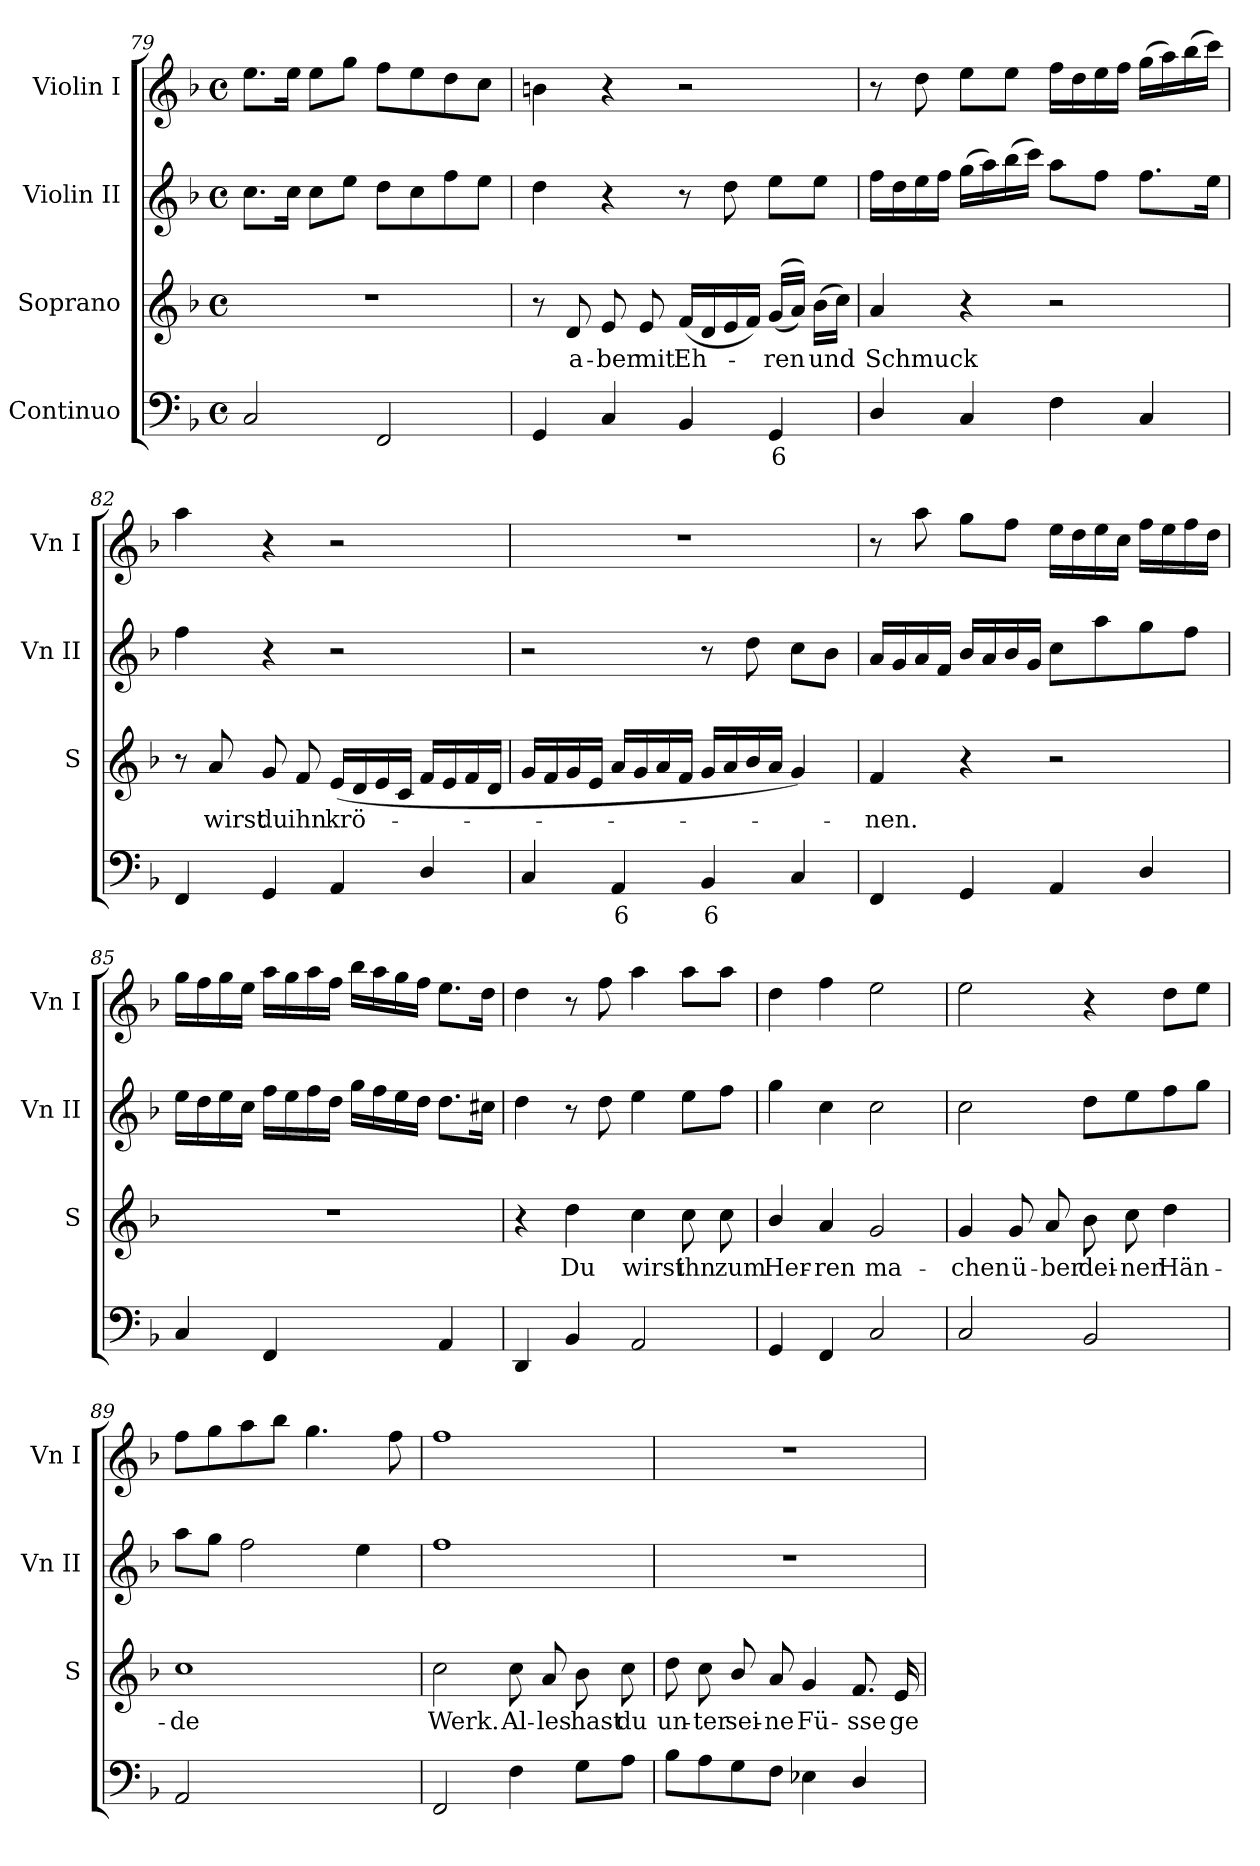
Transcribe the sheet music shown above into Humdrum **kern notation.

**kern	**text	**kern	**text	**kern	**kern
*part4	*part4	*part3	*part3	*part2	*part1
*staff4	*staff4	*staff3	*staff3	*staff2	*staff1
*I"Continuo	*	*I"Soprano	*	*I"Violin II	*I"Violin I
*	*	*I'S	*	*I'Vn II	*I'Vn I
*clefF4	*	*clefG2	*	*clefG2	*clefG2
*k[b-]	*	*k[b-]	*	*k[b-]	*k[b-]
*F:	*	*F:	*	*F:	*F:
*M4/4	*	*M4/4	*	*M4/4	*M4/4
*met(c)	*	*met(c)	*	*met(c)	*met(c)
=79	=79	=79	=79	=79	=79
2C	.	1r	.	8.ccL	8.eeL
.	.	.	.	16ccJ	16eeJ
.	.	.	.	8ccL	8eeL
.	.	.	.	8eeJ	8ggJ
2FF	.	.	.	8ddL	8ffL
.	.	.	.	8cc	8ee
.	.	.	.	8ff	8dd
.	.	.	.	8eeJ	8ccJ
!!LO:LB:g=z
=80	=80	=80	=80	=80	=80
4GG	.	8r	.	4dd	4bn
!	!	!	!LO:LY:b	!	!
.	.	8d	a-	.	.
!	!	!	!LO:LY:b	!	!
4C	.	8e	-ber	4r	4r
!	!	!	!LO:LY:b	!	!
.	.	8e	mit	.	.
!	!	!	!LO:LY:b	!	!
4BB-	.	(<16fLL	Eh-	8r	2r
.	.	16d	.	.	.
.	.	16e	.	8dd	.
.	.	16fJJ)	.	.	.
!	!LO:LY:b	!	!LO:LY:b	!	!
4GG	6	(<(<16gLL	ren	8eeL	.
.	.	16aJJ))	.	.	.
!	!	!	!LO:LY:b	!	!
.	.	(>16b-LL	und	8eeJ	.
.	.	16ccJJ)	.	.	.
=81	=81	=81	=81	=81	=81
!	!	!	!LO:LY:b	!	!
4D/	.	4a	Schmuck	16ffLL	8r
.	.	.	.	16dd	.
.	.	.	.	16ee	8dd
.	.	.	.	16ffJJ	.
4C	.	4r	.	(>16ggLL	8eeL
.	.	.	.	16aa)	.
.	.	.	.	(>16bb-	8eeJ
.	.	.	.	16cccJJ)	.
4F	.	2r	.	8aaL	16ffLL
.	.	.	.	.	16dd
.	.	.	.	8ffJ	16ee
.	.	.	.	.	16ffJJ
4C	.	.	.	8.ffL	(>16ggLL
.	.	.	.	.	16aa)
.	.	.	.	.	(>16bb-
.	.	.	.	16eeJ	16cccJJ)
=82	=82	=82	=82	=82	=82
4FF	.	8r	.	4ff	4aa
!	!	!	!LO:LY:b	!	!
.	.	8a	wirst	.	.
!	!	!	!LO:LY:b	!	!
4GG	.	8g	du	4r	4r
!	!	!	!LO:LY:b	!	!
.	.	8f	ihn	.	.
!	!	!	!LO:LY:b	!	!
4AA	.	(<16eLL	krö-	2r	2r
.	.	16d	.	.	.
.	.	16e	.	.	.
.	.	16cJJ	.	.	.
4D/	.	16fLL	.	.	.
.	.	16e	.	.	.
.	.	16f	.	.	.
.	.	16dJJ	.	.	.
!!LO:LB:g=z
=83	=83	=83	=83	=83	=83
4C	.	16gLL	.	2r	1r
.	.	16f	.	.	.
.	.	16g	.	.	.
.	.	16eJJ	.	.	.
!	!LO:LY:b	!	!	!	!
4AA	6	16aLL	.	.	.
.	.	16g	.	.	.
.	.	16a	.	.	.
.	.	16fJJ	.	.	.
!	!LO:LY:b	!	!	!	!
4BB-	6	16gLL	.	8r	.
.	.	16a	.	.	.
.	.	16b-	.	8dd	.
.	.	16aJJ	.	.	.
4C	.	4g)	.	8ccL	.
.	.	.	.	8b-J	.
=84	=84	=84	=84	=84	=84
!	!	!	!LO:LY:b	!	!
4FF	.	4f	nen.	16aLL	8r
.	.	.	.	16g	.
.	.	.	.	16a	8aa
.	.	.	.	16fJJ	.
4GG	.	4r	.	16b-LL	8ggL
.	.	.	.	16a	.
.	.	.	.	16b-	8ffJ
.	.	.	.	16gJJ	.
4AA	.	2r	.	8ccL	16eeLL
.	.	.	.	.	16dd
.	.	.	.	8aa	16ee
.	.	.	.	.	16ccJJ
4D/	.	.	.	8gg	16ffLL
.	.	.	.	.	16ee
.	.	.	.	8ffJ	16ff
.	.	.	.	.	16ddJJ
=85	=85	=85	=85	=85	=85
4C	.	1r	.	16eeLL	16ggLL
.	.	.	.	16dd	16ff
.	.	.	.	16ee	16gg
.	.	.	.	16ccJJ	16eeJJ
4FF	.	.	.	16ffLL	16aaLL
.	.	.	.	16ee	16gg
.	.	.	.	16ff	16aa
.	.	.	.	16ddJJ	16ffJJ
!	!LO:LY:b	!	!	!	!
[8GGLyy	5	.	.	16ggLL	16bb-LL
.	.	.	.	16ff	16aa
!	!LO:LY:b	!	!	!	!
8GGJyy]	6	.	.	16ee	16gg
.	.	.	.	16ddJJ	16ffJJ
4AA	.	.	.	8.ddL	8.eeL
.	.	.	.	16cc#XJ	16ddJ
=86	=86	=86	=86	=86	=86
4DD	.	4r	.	4dd	4dd
!	!	!	!LO:LY:b	!	!
4BB-	.	4dd	Du	8r	8r
.	.	.	.	8dd	8ff
!	!	!	!LO:LY:b	!	!
2AA	.	4cc	wirst	4ee	4aa
!	!	!	!LO:LY:b	!	!
.	.	8cc	ihn	8eeL	8aaL
!	!	!	!LO:LY:b	!	!
.	.	8cc	zum	8ffJ	8aaJ
!!LO:LB:g=z
=87	=87	=87	=87	=87	=87
!	!	!	!LO:LY:b	!	!
4GG	.	4b-/	Her-	4gg	4dd
!	!	!	!LO:LY:b	!	!
4FF	.	4a	-ren	4cc	4ff
!	!	!	!LO:LY:b	!	!
2C	.	2g	ma-	2cc	2ee
=88	=88	=88	=88	=88	=88
!	!	!	!LO:LY:b	!	!
2C	.	4g	-chen	2cc	2ee
!	!	!	!LO:LY:b	!	!
.	.	8g	ü-	.	.
!	!	!	!LO:LY:b	!	!
.	.	8a	-ber	.	.
!	!	!	!LO:LY:b	!	!
2BB-	.	8b-	dei-	8ddL	4r
!	!	!	!LO:LY:b	!	!
.	.	8cc	-ner	8ee	.
!	!	!	!LO:LY:b	!	!
.	.	4dd	Hän-	8ff	8ddL
.	.	.	.	8ggJ	8eeJ
=89	=89	=89	=89	=89	=89
!	!	!	!LO:LY:b	!	!
2AA	.	1cc	-de	8aaL	8ffL
.	.	.	.	8ggJ	8gg
.	.	.	.	2ff	8aa
.	.	.	.	.	8bb-J
!	!LO:LY:b	!	!	!	!
[4Cyy	4	.	.	.	4.gg
!	!LO:LY:b	!	!	!	!
4Cyy]	3	.	.	4ee	.
.	.	.	.	.	8ff
=90	=90	=90	=90	=90	=90
!	!	!	!LO:LY:b	!	!
2FF	.	2cc	Werk.	1ff	1ff
!	!	!	!LO:LY:b	!	!
4F	.	8cc	Al-	.	.
!	!	!	!LO:LY:b	!	!
.	.	8a	-les	.	.
!	!	!	!LO:LY:b	!	!
8GL	.	8b-	hast	.	.
!	!	!	!LO:LY:b	!	!
8AJ	.	8cc	du	.	.
=91	=91	=91	=91	=91	=91
!	!	!	!LO:LY:b	!	!
8B-L	.	8dd	un-	1r	1r
!	!	!	!LO:LY:b	!	!
8A	.	8cc	-ter	.	.
!	!	!	!LO:LY:b	!	!
8G	.	8b-/	sei-	.	.
!	!	!	!LO:LY:b	!	!
8FJ	.	8a	-ne	.	.
!	!	!	!LO:LY:b	!	!
4E-X	.	4g/	Fü-	.	.
!	!	!	!LO:LY:b	!	!
4D/	.	8.f	-sse	.	.
!	!	!	!LO:LY:b	!	!
.	.	16e	ge-	.	.
=	=	=	=	=	=
*-	*-	*-	*-	*-	*-
